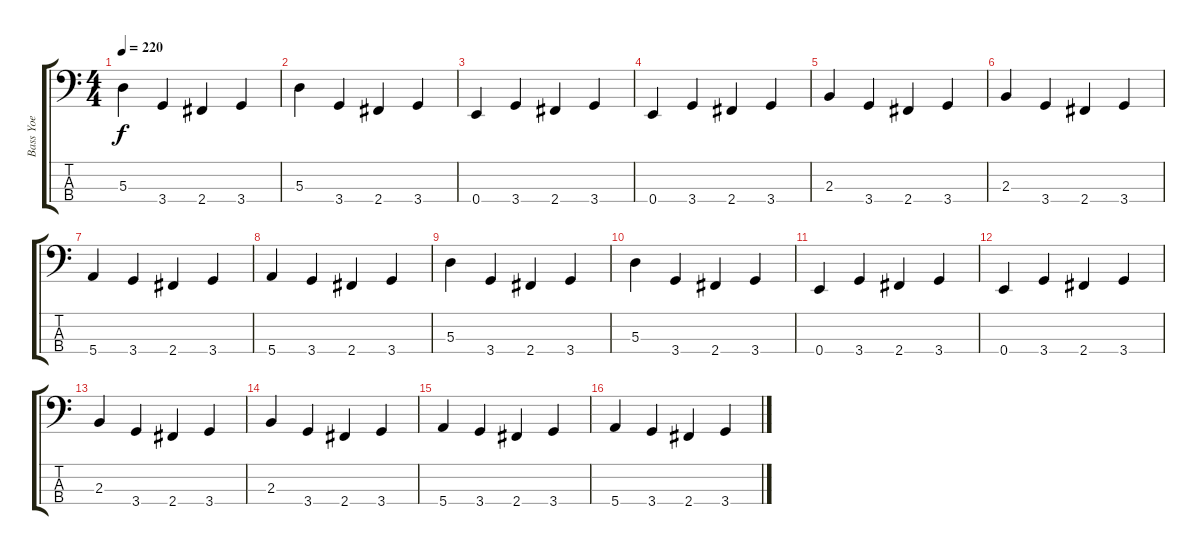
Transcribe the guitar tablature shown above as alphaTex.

\track ("Bass Yoe" "Bass Yoe") {instrument electricbassfinger}
\staff {score tabs}
\tuning (G2 D2 A1 E1) {hide}
\ts (4 4)
\tempo 220
\clef f4
\ks c
5.3.4{dy f} 3.4.4 2.4.4 3.4.4 |
5.3.4 3.4.4 2.4.4 3.4.4 |
0.4.4 3.4.4 2.4.4 3.4.4 |
0.4.4 3.4.4 2.4.4 3.4.4 |
2.3.4 3.4.4 2.4.4 3.4.4 |
2.3.4 3.4.4 2.4.4 3.4.4 |
5.4.4 3.4.4 2.4.4 3.4.4 |
5.4.4 3.4.4 2.4.4 3.4.4 |
5.3.4 3.4.4 2.4.4 3.4.4 |
5.3.4 3.4.4 2.4.4 3.4.4 |
0.4.4 3.4.4 2.4.4 3.4.4 |
0.4.4 3.4.4 2.4.4 3.4.4 |
2.3.4{volume 12} 3.4.4 2.4.4 3.4.4 |
2.3.4 3.4.4 2.4.4 3.4.4 |
5.4.4 3.4.4 2.4.4 3.4.4 |
5.4.4 3.4.4 2.4.4 3.4.4
